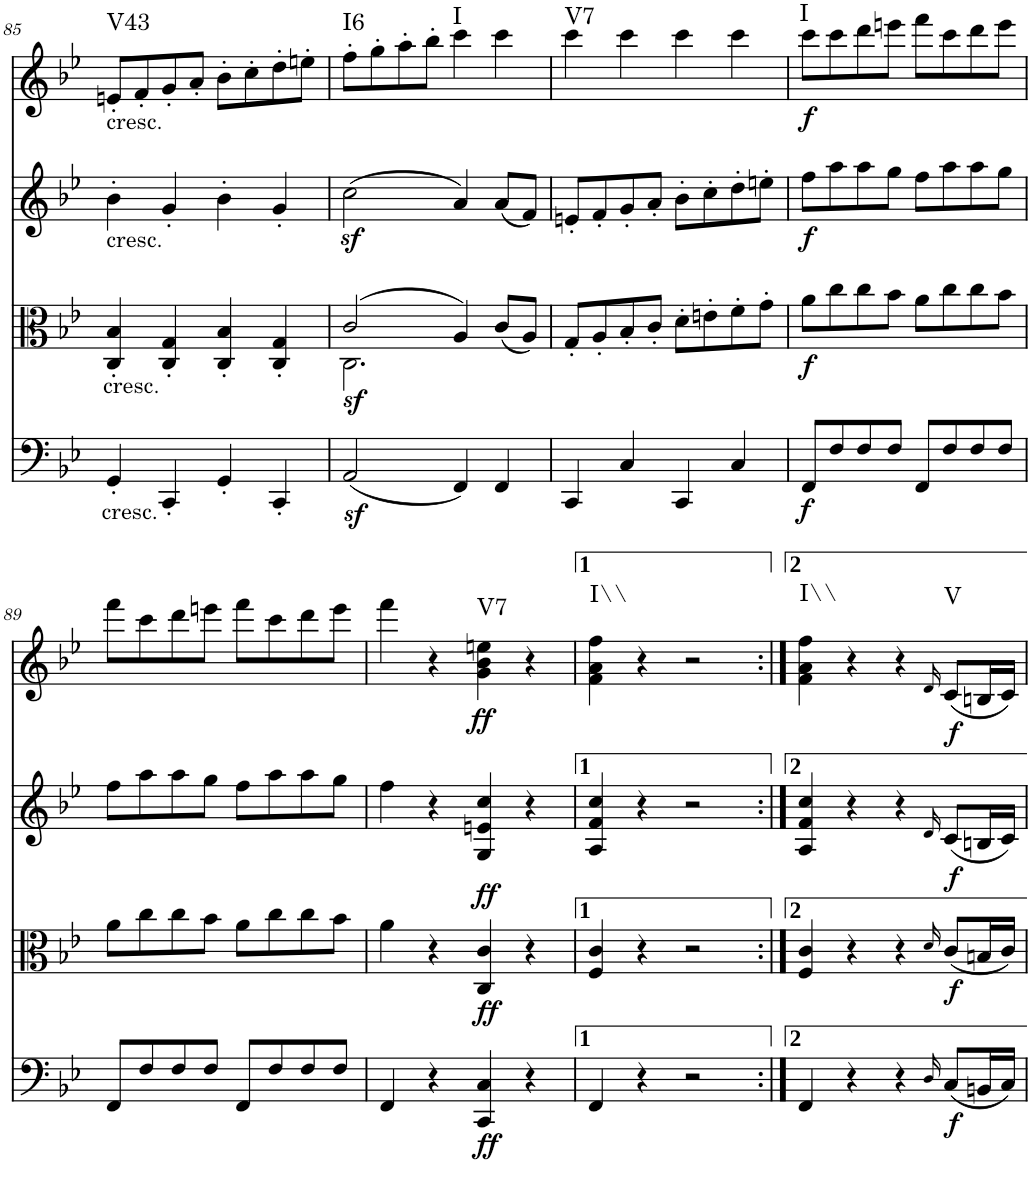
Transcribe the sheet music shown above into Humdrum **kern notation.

**kern	**dynam	**kern	**dynam	**kern	**dynam	**kern	**dynam	**harte
*part4	*part4	*part3	*part3	*part2	*part2	*part1	*part1	*part1
*staff4	*staff4	*staff3	*staff3	*staff2	*staff2	*staff1	*staff1	*
*I"Violoncello	*	*I"Viola	*	*I"Violin II	*	*I"Violin I	*	*
*I'Vc	*	*I'Vla	*	*I'Vln	*	*I'Vln	*	*
!!LO:PB:g=z
*clefF4	*	*clefC3	*	*clefG2	*	*clefG2	*	*
*k[b-e-]	*	*k[b-e-]	*	*k[b-e-]	*	*k[b-e-]	*	*
*B-:	*	*B-:	*	*B-:	*	*B-:	*	*
*M2/2	*	*M2/2	*	*M2/2	*	*M2/2	*	*
=85	=85	=85	=85	=85	=85	=85	=85	=85
!	!	!	!	!	!	!LO:TX:b:t=cresc.	!	!
!	!	!	!	!LO:TX:b:t=cresc.	!	!	!	!
!	!	!LO:TX:b:t=cresc.	!	!	!	!	!	!
!LO:TX:b:t=cresc.	!	!	!	!	!	!	!	!LO:H:kt=V43
4GG'/	.	4C/' 4B-/'	.	4b-'\	.	8en'/L	.	N
.	.	.	.	.	.	8f'/	.	.
4CC'/	.	4C/' 4G/'	.	4g'/	.	8g'/	.	.
.	.	.	.	.	.	8a'/J	.	.
4GG'/	.	4C/' 4B-/'	.	4b-'\	.	8b-'\L	.	.
.	.	.	.	.	.	8cc'\	.	.
4CC'/	.	4C/' 4G/'	.	4g'/	.	8dd'\	.	.
.	.	.	.	.	.	8een'\J	.	.
=86	=86	=86	=86	=86	=86	=86	=86	=86
*	*	*^	*	*	*	*	*	*
!	!	!	!	!	!	!	!	!	!LO:H:kt=I6
(2AAz>/	.	(2c/	2.C\	.	(2ccz<\	.	8ff'\L	.	N
.	.	.	.	.	.	.	8gg'\	.	.
.	.	.	.	.	.	.	8aa'\	.	.
.	.	.	.	.	.	.	8bb-'\J	.	.
!	!	!	!	!	!	!	!	!	!LO:H:kt=I
4FF/)	.	4A/)	.	.	4a/)	.	4ccc\	.	N
4FF/	.	(8c/L	4ryy	.	(8a/L	.	4ccc\	.	.
.	.	8A/J)	.	.	8f/J)	.	.	.	.
*	*	*v	*v	*	*	*	*	*	*
=87	=87	=87	=87	=87	=87	=87	=87	=87
!	!	!	!	!	!	!	!	!LO:H:kt=V7
4CC/	.	8G'/L	.	8en'/L	.	4ccc\	.	N
.	.	8A'/	.	8f'/	.	.	.	.
4C/	.	8B-'/	.	8g'/	.	4ccc\	.	.
.	.	8c'/J	.	8a'/J	.	.	.	.
4CC/	.	8d'\L	.	8b-'\L	.	4ccc\	.	.
.	.	8en'\	.	8cc'\	.	.	.	.
4C/	.	8f'\	.	8dd'\	.	4ccc\	.	.
.	.	8g'\J	.	8een'\J	.	.	.	.
=88	=88	=88	=88	=88	=88	=88	=88	=88
!	!LO:DY:b	!	!LO:DY:b	!	!LO:DY:b	!	!LO:DY:b	!LO:H:kt=I
8FF/L	f	8a\L	f	8ff\L	f	8ccc\L	f	N
8F/	.	8cc\	.	8aa\	.	8ccc\	.	.
8F/	.	8cc\	.	8aa\	.	8ddd\	.	.
8F/J	.	8b-\J	.	8gg\J	.	8eeen\J	.	.
8FF/L	.	8a\L	.	8ff\L	.	8fff\L	.	.
8F/	.	8cc\	.	8aa\	.	8ccc\	.	.
8F/	.	8cc\	.	8aa\	.	8ddd\	.	.
8F/J	.	8b-\J	.	8gg\J	.	8eee\J	.	.
!!LO:LB:g=z
=89	=89	=89	=89	=89	=89	=89	=89	=89
8FF/L	.	8a\L	.	8ff\L	.	8fff\L	.	.
8F/	.	8cc\	.	8aa\	.	8ccc\	.	.
8F/	.	8cc\	.	8aa\	.	8ddd\	.	.
8F/J	.	8b-\J	.	8gg\J	.	8eeen\J	.	.
8FF/L	.	8a\L	.	8ff\L	.	8fff\L	.	.
8F/	.	8cc\	.	8aa\	.	8ccc\	.	.
8F/	.	8cc\	.	8aa\	.	8ddd\	.	.
8F/J	.	8b-\J	.	8gg\J	.	8eee\J	.	.
=90	=90	=90	=90	=90	=90	=90	=90	=90
4FF/	.	4a\	.	4ff\	.	4fff\	.	.
4r	.	4r	.	4r	.	4r	.	.
!	!LO:DY:b	!	!LO:DY:b	!	!	!	!	!
!	!	!	!LO:DY:n=1:a	!	!	!	!LO:DY:b	!LO:H:kt=V7
4CC/ 4C/	ff	4C/ 4c/	ff ff	4G/ 4en/ 4cc/	.	4g\ 4b-\ 4een\	ff	N
4r	.	4r	.	4r	.	4r	.	.
=91	=91	=91	=91	=91	=91	=91	=91	=91
!	!	!	!	!	!	!	!	!LO:H:kt=I\\
4FF/	.	4F/ 4c/	.	4A/ 4f/ 4cc/	.	4f\ 4a\ 4ff\	.	N
4r	.	4r	.	4r	.	4r	.	.
2r	.	2r	.	2r	.	2r	.	.
=91X1:|!	=91X1:|!	=91X1:|!	=91X1:|!	=91X1:|!	=91X1:|!	=91X1:|!	=91X1:|!	=91X1:|!
!	!	!	!	!	!	!	!	!LO:H:kt=I\\
4FF/	.	4F/ 4c/	.	4A/ 4f/ 4cc/	.	4f\ 4a\ 4ff\	.	N
4r	.	4r	.	4r	.	4r	.	.
4r	.	4r	.	4r	.	4r	.	.
16qD/	.	16qd/	.	16qd/	.	16qd/	.	.
!	!LO:DY:b	!	!LO:DY:b	!	!LO:DY:b	!	!LO:DY:b	!LO:H:kt=V
(8C/L	f	(8c/L	f	(8c/L	f	(8c/L	f	N
16BBn/L	.	16Bn/L	.	16Bn/L	.	16Bn/L	.	.
16C/JJ)	.	16c/JJ)	.	16c/JJ)	.	16c/JJ)	.	.
=	=	=	=	=	=	=	=	=
*-	*-	*-	*-	*-	*-	*-	*-	*-
